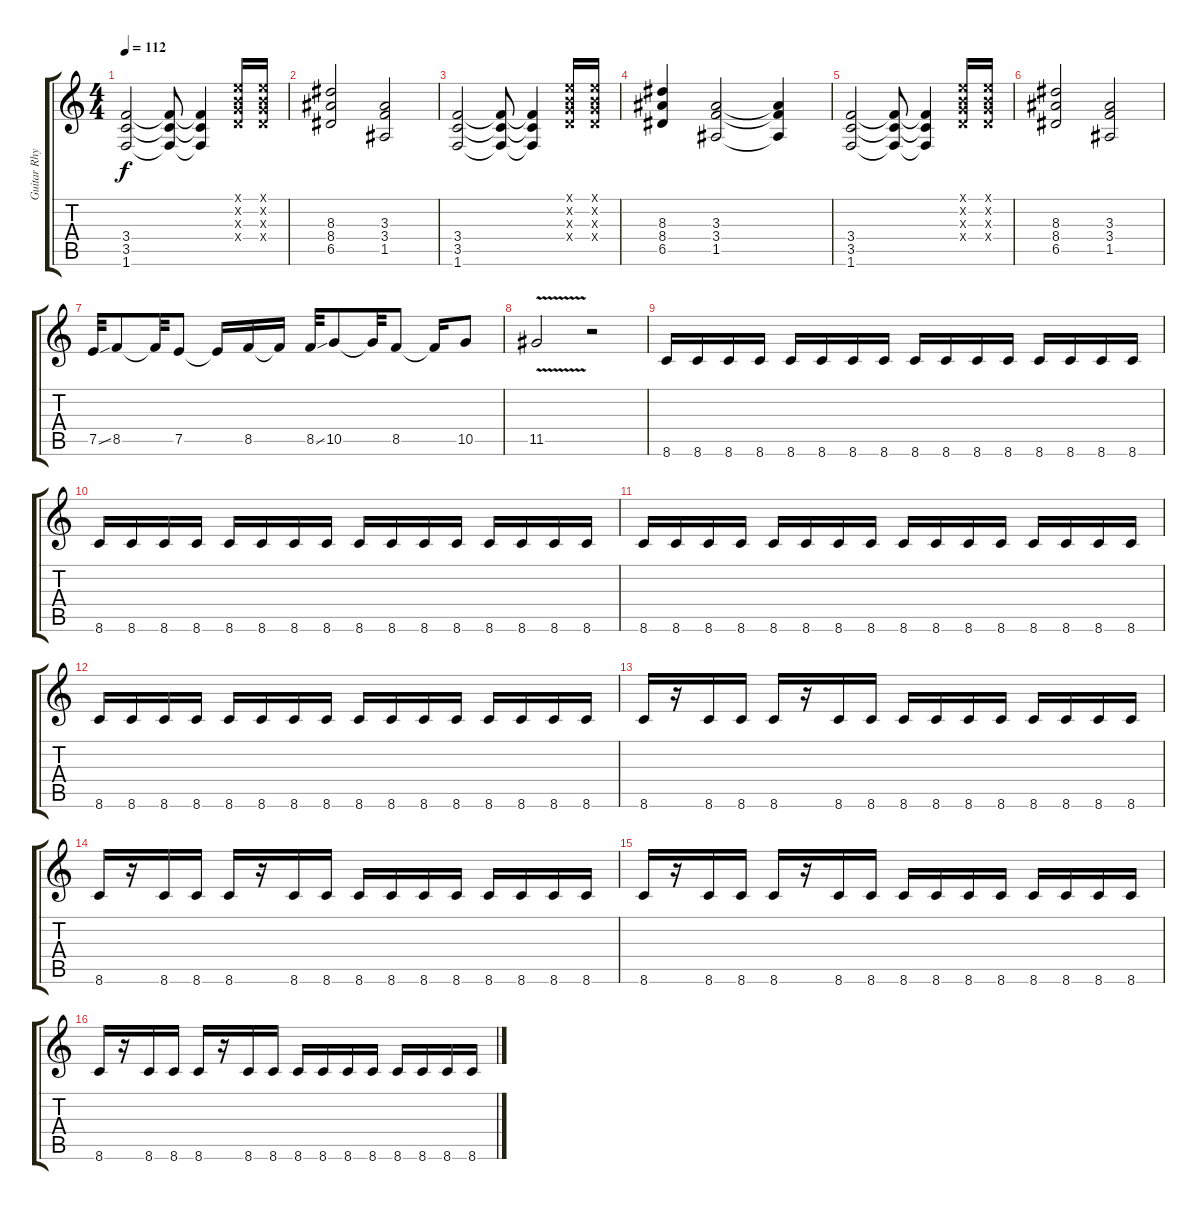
\track ("Guitar Rhythm" "Guitar Rhy") {instrument acousticguitarsteel}
\staff {score tabs}
\tuning (E4 B3 G3 D3 A2 E2) {hide}
\ts (4 4)
\tempo 112
\clef g2
\ks c
(3.4 3.5 1.6).2{dy f} (3.4{t} 3.5{t} 1.6{t}).8 (3.4{t} 3.5{t} 1.6{t}).4 (0.1{x} 0.2{x} 0.3{x} 0.4{x}).16 (0.1{x} 0.2{x} 0.3{x} 0.4{x}).16 |
(8.3 8.4 6.5).2 (3.3 3.4 1.5).2 |
(3.4 3.5 1.6).2 (3.4{t} 3.5{t} 1.6{t}).8 (3.4{t} 3.5{t} 1.6{t}).4 (0.1{x} 0.2{x} 0.3{x} 0.4{x}).16 (0.1{x} 0.2{x} 0.3{x} 0.4{x}).16 |
(8.3 8.4 6.5).4 (3.3 3.4 1.5).2 (3.3{t} 3.4{t} 1.5{t}).4 |
(3.4 3.5 1.6).2 (3.4{t} 3.5{t} 1.6{t}).8 (3.4{t} 3.5{t} 1.6{t}).4 (0.1{x} 0.2{x} 0.3{x} 0.4{x}).16 (0.1{x} 0.2{x} 0.3{x} 0.4{x}).16 |
(8.3 8.4 6.5).2 (3.3 3.4 1.5).2 |
7.5{ss}.32 8.5.8 8.5{t}.32 7.5.8 7.5{t}.16 8.5.16 8.5{t}.16 8.5{ss}.32 10.5.8 10.5{t}.32 8.5.8 8.5{t}.16 10.5.8 |
11.5{v}.2 r.2 |
8.6.16 8.6.16 8.6.16 8.6.16 8.6.16 8.6.16 8.6.16 8.6.16 8.6.16 8.6.16 8.6.16 8.6.16 8.6.16 8.6.16 8.6.16 8.6.16 |
8.6.16 8.6.16 8.6.16 8.6.16 8.6.16 8.6.16 8.6.16 8.6.16 8.6.16 8.6.16 8.6.16 8.6.16 8.6.16 8.6.16 8.6.16 8.6.16 |
8.6.16 8.6.16 8.6.16 8.6.16 8.6.16 8.6.16 8.6.16 8.6.16 8.6.16 8.6.16 8.6.16 8.6.16 8.6.16 8.6.16 8.6.16 8.6.16 |
8.6.16 8.6.16 8.6.16 8.6.16 8.6.16 8.6.16 8.6.16 8.6.16 8.6.16 8.6.16 8.6.16 8.6.16 8.6.16 8.6.16 8.6.16 8.6.16 |
8.6.16 r.16 8.6.16 8.6.16 8.6.16 r.16 8.6.16 8.6.16 8.6.16 8.6.16 8.6.16 8.6.16 8.6.16 8.6.16 8.6.16 8.6.16 |
8.6.16 r.16 8.6.16 8.6.16 8.6.16 r.16 8.6.16 8.6.16 8.6.16 8.6.16 8.6.16 8.6.16 8.6.16 8.6.16 8.6.16 8.6.16 |
8.6.16 r.16 8.6.16 8.6.16 8.6.16 r.16 8.6.16 8.6.16 8.6.16 8.6.16 8.6.16 8.6.16 8.6.16 8.6.16 8.6.16 8.6.16 |
8.6.16 r.16 8.6.16 8.6.16 8.6.16 r.16 8.6.16 8.6.16 8.6.16 8.6.16 8.6.16 8.6.16 8.6.16 8.6.16 8.6.16 8.6.16
